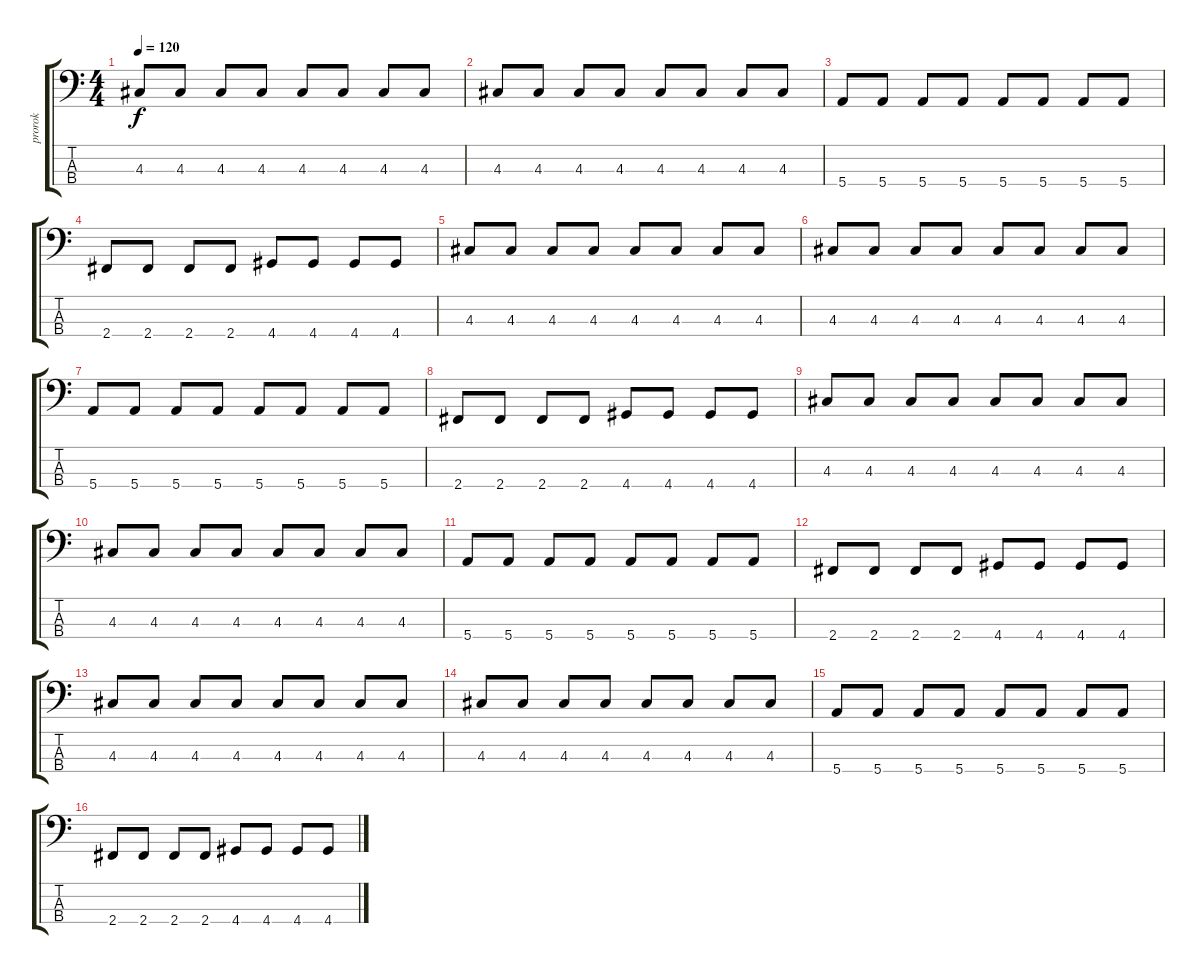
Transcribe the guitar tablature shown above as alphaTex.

\track ("prorok" "prorok") {instrument electricbassfinger}
\staff {score tabs}
\tuning (G2 D2 A1 E1) {hide}
\ts (4 4)
\tempo 120
\clef f4
\ks c
4.3.8{dy f} 4.3.8 4.3.8 4.3.8 4.3.8 4.3.8 4.3.8 4.3.8 |
4.3.8 4.3.8 4.3.8 4.3.8 4.3.8 4.3.8 4.3.8 4.3.8 |
5.4.8 5.4.8 5.4.8 5.4.8 5.4.8 5.4.8 5.4.8 5.4.8 |
2.4.8 2.4.8 2.4.8 2.4.8 4.4.8 4.4.8 4.4.8 4.4.8 |
4.3.8 4.3.8 4.3.8 4.3.8 4.3.8 4.3.8 4.3.8 4.3.8 |
4.3.8 4.3.8 4.3.8 4.3.8 4.3.8 4.3.8 4.3.8 4.3.8 |
5.4.8 5.4.8 5.4.8 5.4.8 5.4.8 5.4.8 5.4.8 5.4.8 |
2.4.8 2.4.8 2.4.8 2.4.8 4.4.8 4.4.8 4.4.8 4.4.8 |
4.3.8 4.3.8 4.3.8 4.3.8 4.3.8 4.3.8 4.3.8 4.3.8 |
4.3.8 4.3.8 4.3.8 4.3.8 4.3.8 4.3.8 4.3.8 4.3.8 |
5.4.8 5.4.8 5.4.8 5.4.8 5.4.8 5.4.8 5.4.8 5.4.8 |
2.4.8 2.4.8 2.4.8 2.4.8 4.4.8 4.4.8 4.4.8 4.4.8 |
4.3.8 4.3.8 4.3.8 4.3.8 4.3.8 4.3.8 4.3.8 4.3.8 |
4.3.8 4.3.8 4.3.8 4.3.8 4.3.8 4.3.8 4.3.8 4.3.8 |
5.4.8 5.4.8 5.4.8 5.4.8 5.4.8 5.4.8 5.4.8 5.4.8 |
2.4.8 2.4.8 2.4.8 2.4.8 4.4.8 4.4.8 4.4.8 4.4.8
